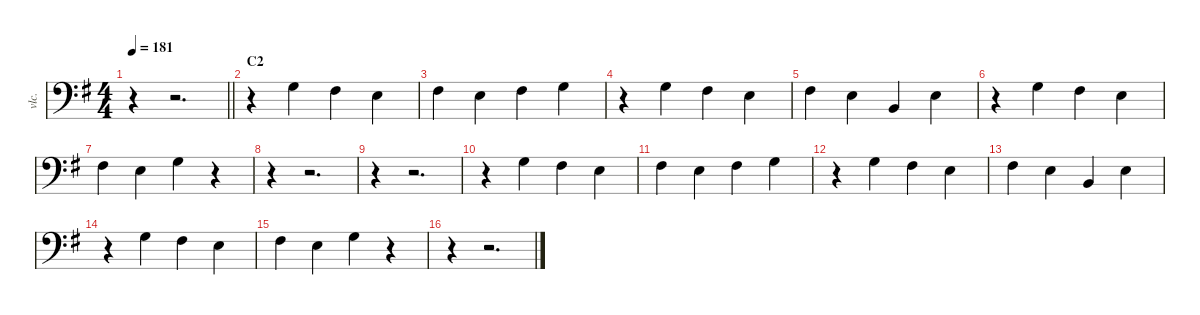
\defaultSystemsLayout 4
\hideDynamics
\bracketExtendMode nobrackets
\track ("Chrous" "vlc.") {instrument cello}
\staff {score}
\tuning (E4 B3 G3 D3 A2 E2)
\ts (4 4)
\tempo 181
\clef f4
\barLineRight lightlight
\ks g
r.4{dy f} r.2{d} |
\section ("" "C2")
r.4 0.3{acc forcenatural}.4 4.4{acc #}.4 2.4{acc forcenatural}.4 |
4.4{acc #}.4 2.4{acc forcenatural}.4 4.4{acc #}.4 0.3{acc forcenatural}.4 |
r.4 0.3{acc forcenatural}.4 4.4{acc #}.4 2.4{acc forcenatural}.4 |
4.4{acc #}.4 2.4{acc forcenatural}.4 2.5{acc forcenatural}.4 2.4{acc forcenatural}.4 |
r.4 0.3{acc forcenatural}.4 4.4{acc #}.4 2.4{acc forcenatural}.4 |
4.4{acc #}.4 2.4{acc forcenatural}.4 0.3{acc forcenatural}.4 r.4 |
r.4 r.2{d} |
r.4 r.2{d} |
r.4 0.3{acc forcenatural}.4 4.4{acc #}.4 2.4{acc forcenatural}.4 |
4.4{acc #}.4 2.4{acc forcenatural}.4 4.4{acc #}.4 0.3{acc forcenatural}.4 |
r.4 0.3{acc forcenatural}.4 4.4{acc #}.4 2.4{acc forcenatural}.4 |
4.4{acc #}.4 2.4{acc forcenatural}.4 2.5{acc forcenatural}.4 2.4{acc forcenatural}.4 |
r.4 0.3{acc forcenatural}.4 4.4{acc #}.4 2.4{acc forcenatural}.4 |
4.4{acc #}.4 2.4{acc forcenatural}.4 0.3{acc forcenatural}.4 r.4 |
r.4 r.2{d}
